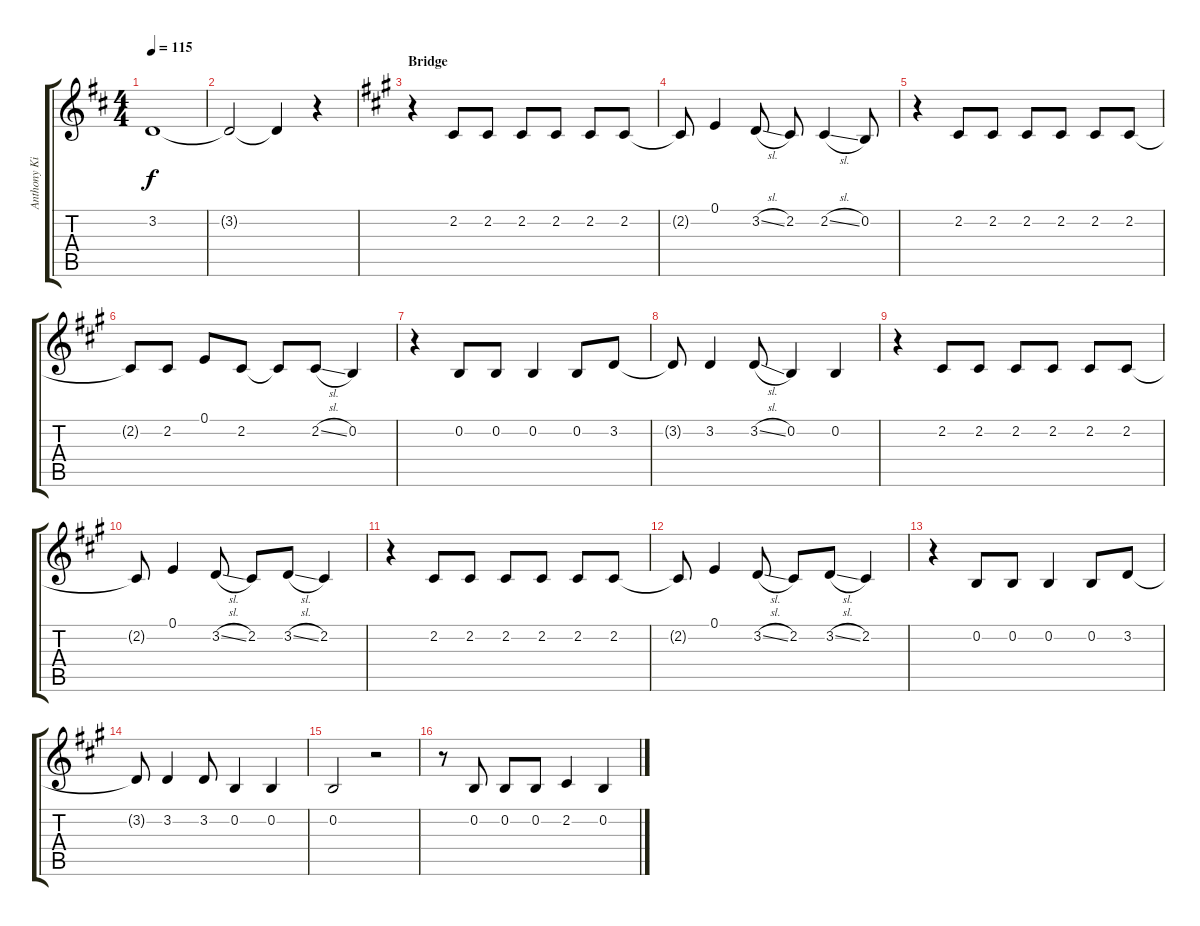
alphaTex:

\track ("Anthony Kiedis" "Anthony Ki") {instrument clarinet}
\staff {score tabs}
\tuning (E4 B3 G3 D3 A2 E2) {hide}
\ts (4 4)
\tempo 115
\clef g2
\ks d
3.2{t}.1{dy f} |
3.2{t}.2 3.2{t}.4 r.4 |
\section ("" "Bridge")
\ks a
r.4 2.2.8 2.2.8 2.2.8 2.2.8 2.2.8 2.2.8 |
2.2{t}.8 0.1.4 3.2{sl}.8 2.2.8 2.2{sl}.4 0.2.8 |
r.4 2.2.8 2.2.8 2.2.8 2.2.8 2.2.8 2.2.8 |
2.2{t}.8 2.2.8 0.1.8 2.2.8 2.2{t}.8 2.2{sl}.8 0.2.4 |
r.4 0.2.8 0.2.8 0.2.4 0.2.8 3.2.8 |
3.2{t}.8 3.2.4 3.2{sl}.8 0.2.4 0.2.4 |
r.4 2.2.8 2.2.8 2.2.8 2.2.8 2.2.8 2.2.8 |
2.2{t}.8 0.1.4 3.2{sl}.8 2.2.8 3.2{sl}.8 2.2.4 |
r.4 2.2.8 2.2.8 2.2.8 2.2.8 2.2.8 2.2.8 |
2.2{t}.8 0.1.4 3.2{sl}.8 2.2.8 3.2{sl}.8 2.2.4 |
r.4 0.2.8 0.2.8 0.2.4 0.2.8 3.2.8 |
3.2{t}.8 3.2.4 3.2.8 0.2.4 0.2.4 |
0.2.2 r.2 |
r.8 0.2.8 0.2.8 0.2.8 2.2.4 0.2.4
